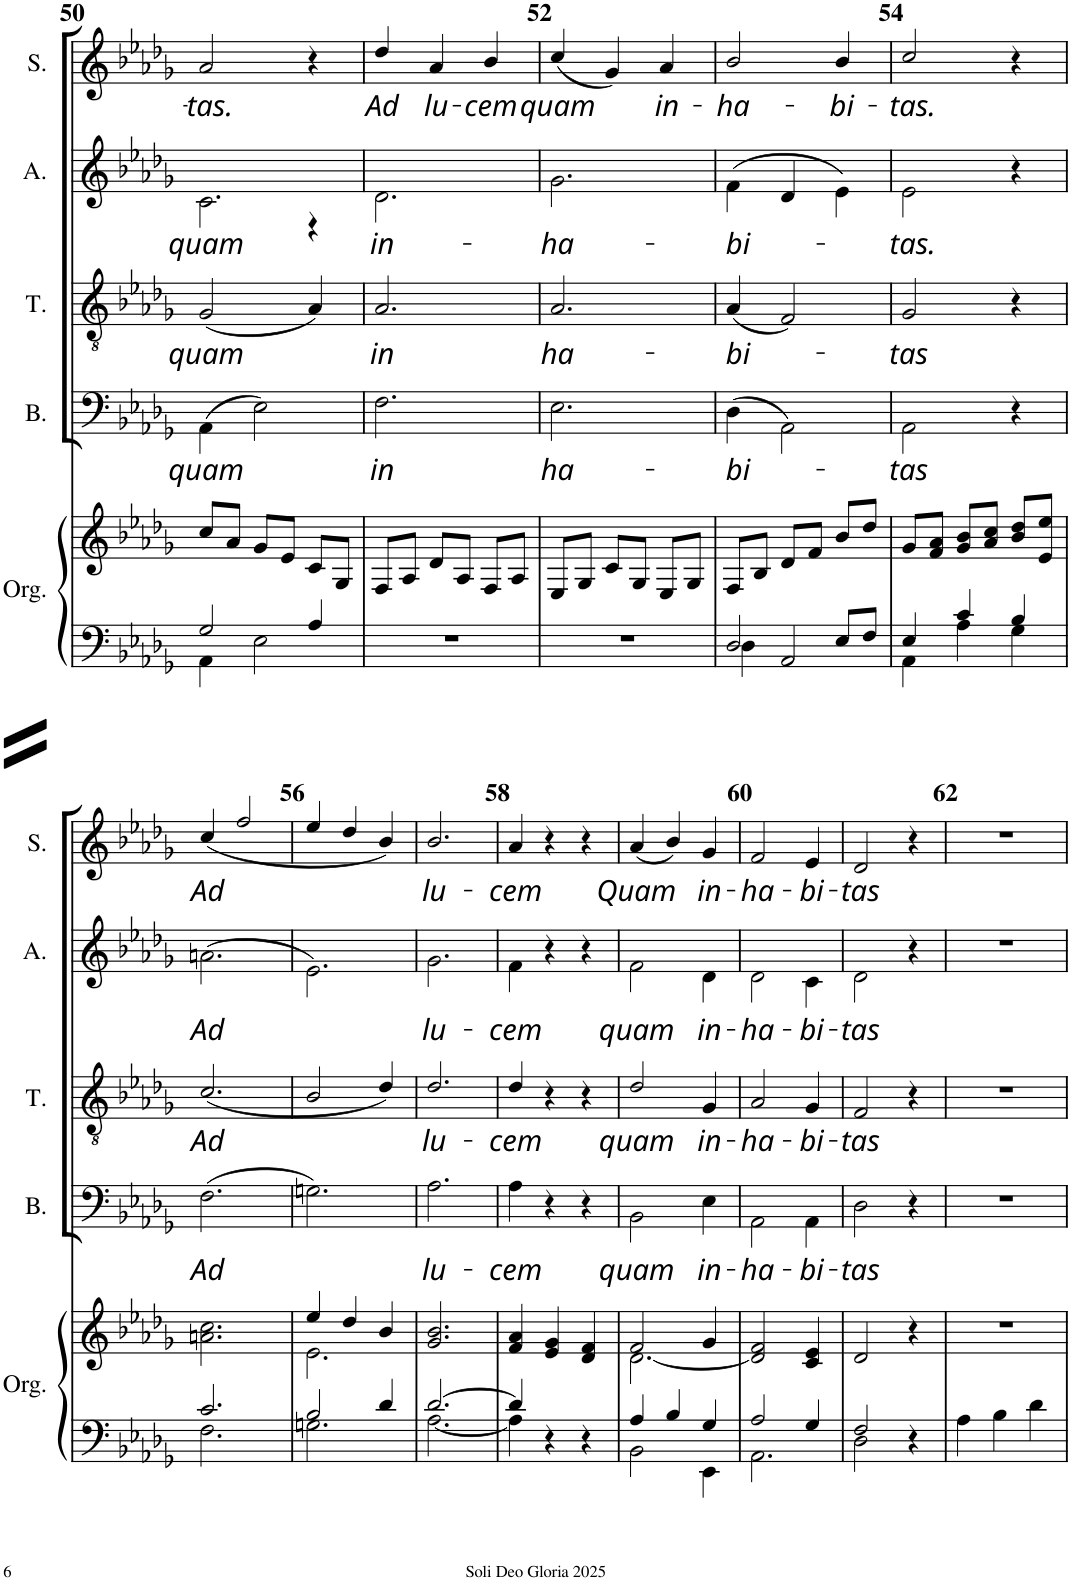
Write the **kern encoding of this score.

**kern	**kern	**kern	**text	**kern	**text	**kern	**text	**kern	**text
*part5	*part5	*part4	*part4	*part3	*part3	*part2	*part2	*part1	*part1
*staff6	*staff5	*staff4	*staff4	*staff3	*staff3	*staff2	*staff2	*staff1	*staff1
*I"Org	*	*I"Basse	*	*I"Ténor	*	*I"Alto	*	*I"Soprano	*
*I'Org.	*	*I'B.	*	*I'T.	*	*I'A.	*	*I'S.	*
!!LO:PB:g=z
*clefF4	*clefG2	*clefF4	*	*clefGv2	*	*clefG2	*	*clefG2	*
*k[b-e-a-d-g-]	*k[b-e-a-d-g-]	*k[b-e-a-d-g-]	*	*k[b-e-a-d-g-]	*	*k[b-e-a-d-g-]	*	*k[b-e-a-d-g-]	*
*D-:	*D-:	*D-:	*	*D-:	*	*D-:	*	*D-:	*
*M3/4	*M3/4	*M3/4	*	*M3/4	*	*M3/4	*	*M3/4	*
=50	=50	=50	=50	=50	=50	=50	=50	=50	=50
*^	*	*	*	*	*	*	*	*	*
!	!	!	!	!LO:LY:b	!	!LO:LY:b	!	!LO:LY:b	!	!LO:LY:b
*	*	*	*	*	*	*	*^	*	*	*
2G-/	4AA-\	8cc/L	(4AA-\	quam	(2G-/	quam	2.c\	2ryy	quam	2a-/	-tas.
.	.	8a-/J	.	.	.	.	.	.	.	.	.
.	2E-\	8g-/L	2E-\)	.	.	.	.	.	.	.	.
.	.	8e-/J	.	.	.	.	.	.	.	.	.
4A-/	.	8c/L	.	.	4A-/)	.	.	4r	.	4r	.
.	.	8G-/J	.	.	.	.	.	.	.	.	.
*v	*v	*	*	*	*	*	*v	*v	*	*	*
=51	=51	=51	=51	=51	=51	=51	=51	=51	=51
!	!	!	!LO:LY:b	!	!LO:LY:b	!	!LO:LY:b	!	!LO:LY:b
2.r	8F/L	2.F\	in	2.A-/	in	2.d-\	in-	4dd-/	Ad
.	8A-/J	.	.	.	.	.	.	.	.
!	!	!	!	!	!	!	!	!	!LO:LY:b
.	8d-/L	.	.	.	.	.	.	4a-/	lu-
.	8A-/J	.	.	.	.	.	.	.	.
!	!	!	!	!	!	!	!	!	!LO:LY:b
.	8F/L	.	.	.	.	.	.	4b-/	-cem
.	8A-/J	.	.	.	.	.	.	.	.
=52	=52	=52	=52	=52	=52	=52	=52	=52	=52
!	!	!	!LO:LY:b	!	!LO:LY:b	!	!LO:LY:b	!	!LO:LY:b
2.r	8E-/L	2.E-\	ha-	2.A-/	ha-	2.g-\	-ha-	(4cc/	quam
.	8G-/J	.	.	.	.	.	.	.	.
.	8c/L	.	.	.	.	.	.	4g-/)	.
.	8G-/J	.	.	.	.	.	.	.	.
!	!	!	!	!	!	!	!	!	!LO:LY:b
.	8E-/L	.	.	.	.	.	.	4a-/	in-
.	8G-/J	.	.	.	.	.	.	.	.
=53	=53	=53	=53	=53	=53	=53	=53	=53	=53
*^	*	*	*	*	*	*	*	*	*
!	!	!	!	!LO:LY:b	!	!LO:LY:b	!	!LO:LY:b	!	!LO:LY:b
2D-/	4D-\	8F/L	(4D-\	-bi-	(4A-/	-bi-	(4f\	-bi-	2b-/	-ha-
.	.	8B-/J	.	.	.	.	.	.	.	.
.	2AA-/	8d-/L	2AA-\)	.	2F/)	.	4d-/	.	.	.
.	.	8f/J	.	.	.	.	.	.	.	.
!	!	!	!	!	!	!	!	!	!	!LO:LY:b
8E-/L	.	8b-/L	.	.	.	.	4e-\)	.	4b-/	-bi-
8F/J	.	8dd-/J	.	.	.	.	.	.	.	.
=54	=54	=54	=54	=54	=54	=54	=54	=54	=54	=54
!	!	!	!	!LO:LY:b	!	!LO:LY:b	!	!LO:LY:b	!	!LO:LY:b
4E-/	4AA-\	8g-/L	2AA-\	-tas	2G-/	-tas	2e-\	-tas.	2cc/	-tas.
.	.	8f/ 8a-/J	.	.	.	.	.	.	.	.
4c/	4A-\	8g-/ 8b-/L	.	.	.	.	.	.	.	.
.	.	8a-/ 8cc/J	.	.	.	.	.	.	.	.
4B-/	4G-\	8b-/ 8dd-/L	4r	.	4r	.	4r	.	4r	.
.	.	8e-/ 8ee-/J	.	.	.	.	.	.	.	.
!!LO:LB:g=z
=55	=55	=55	=55	=55	=55	=55	=55	=55	=55	=55
!	!	!	!	!LO:LY:b	!	!LO:LY:b	!	!LO:LY:b	!	!LO:LY:b
2.c/	2.F\	2.an\ 2.cc\	(2.F\	Ad	(2.c/	Ad	(2.an\	Ad	(4cc/	Ad
.	.	.	.	.	.	.	.	.	2ff/	.
=56	=56	=56	=56	=56	=56	=56	=56	=56	=56	=56
*	*	*^	*	*	*	*	*	*	*	*
2B-/	2.Gn\	4ee-/	2.e-\	2.Gn\)	.	2B-/	.	2.e-\)	.	4ee-/	.
.	.	4dd-/	.	.	.	.	.	.	.	4dd-/	.
4d-/	.	4b-/	.	.	.	4d-/)	.	.	.	4b-/)	.
*	*	*v	*v	*	*	*	*	*	*	*	*
=57	=57	=57	=57	=57	=57	=57	=57	=57	=57	=57
!	!	!	!	!LO:LY:b	!	!LO:LY:b	!	!LO:LY:b	!	!LO:LY:b
[2.d-/	[2.A-\	2.g-/ 2.b-/	2.A-\	lu-	2.d-/	lu-	2.g-\	lu-	2.b-/	lu-
=58	=58	=58	=58	=58	=58	=58	=58	=58	=58	=58
!	!	!	!	!LO:LY:b	!	!LO:LY:b	!	!LO:LY:b	!	!LO:LY:b
4d-/]	4A-\]	4f/ 4a-/	4A-\	-cem	4d-/	-cem	4f\	-cem	4a-/	-cem
4r	2ryy	4e-/ 4g-/	4r	.	4r	.	4r	.	4r	.
4r	.	4d-/ 4f/	4r	.	4r	.	4r	.	4r	.
=59	=59	=59	=59	=59	=59	=59	=59	=59	=59	=59
*	*	*^	*	*	*	*	*	*	*	*
!	!	!	!	!	!LO:LY:b	!	!LO:LY:b	!	!LO:LY:b	!	!LO:LY:b
4A-/	2BB-\	2f/	[2.d-\	2BB-\	quam	2d-/	quam	2f\	quam	(4a-/	Quam
4B-/	.	.	.	.	.	.	.	.	.	4b-/)	.
!	!	!	!	!	!LO:LY:b	!	!LO:LY:b	!	!LO:LY:b	!	!LO:LY:b
4G-/	4EE-\	4g-/	.	4E-\	in-	4G-/	in-	4d-\	in-	4g-/	in-
*	*	*v	*v	*	*	*	*	*	*	*	*
=60	=60	=60	=60	=60	=60	=60	=60	=60	=60	=60
!	!	!	!	!LO:LY:b	!	!LO:LY:b	!	!LO:LY:b	!	!LO:LY:b
2A-/	2.AA-\	2d-/] 2f/	2AA-\	-ha-	2A-/	-ha-	2d-\	-ha-	2f/	-ha-
!	!	!	!	!LO:LY:b	!	!LO:LY:b	!	!LO:LY:b	!	!LO:LY:b
4G-/	.	4c/ 4e-/	4AA-\	-bi-	4G-/	-bi-	4c\	-bi-	4e-/	-bi-
=61	=61	=61	=61	=61	=61	=61	=61	=61	=61	=61
!	!	!	!	!LO:LY:b	!	!LO:LY:b	!	!LO:LY:b	!	!LO:LY:b
2F/	2D-\	2d-/	2D-\	-tas	2F/	-tas	2d-\	-tas	2d-/	-tas
4r	4ryy	4r	4r	.	4r	.	4r	.	4r	.
*v	*v	*	*	*	*	*	*	*	*	*
=62	=62	=62	=62	=62	=62	=62	=62	=62	=62
4A-\	2.r	2.r	.	2.r	.	2.r	.	2.r	.
4B-\	.	.	.	.	.	.	.	.	.
4d-\	.	.	.	.	.	.	.	.	.
=	=	=	=	=	=	=	=	=	=
*-	*-	*-	*-	*-	*-	*-	*-	*-	*-
